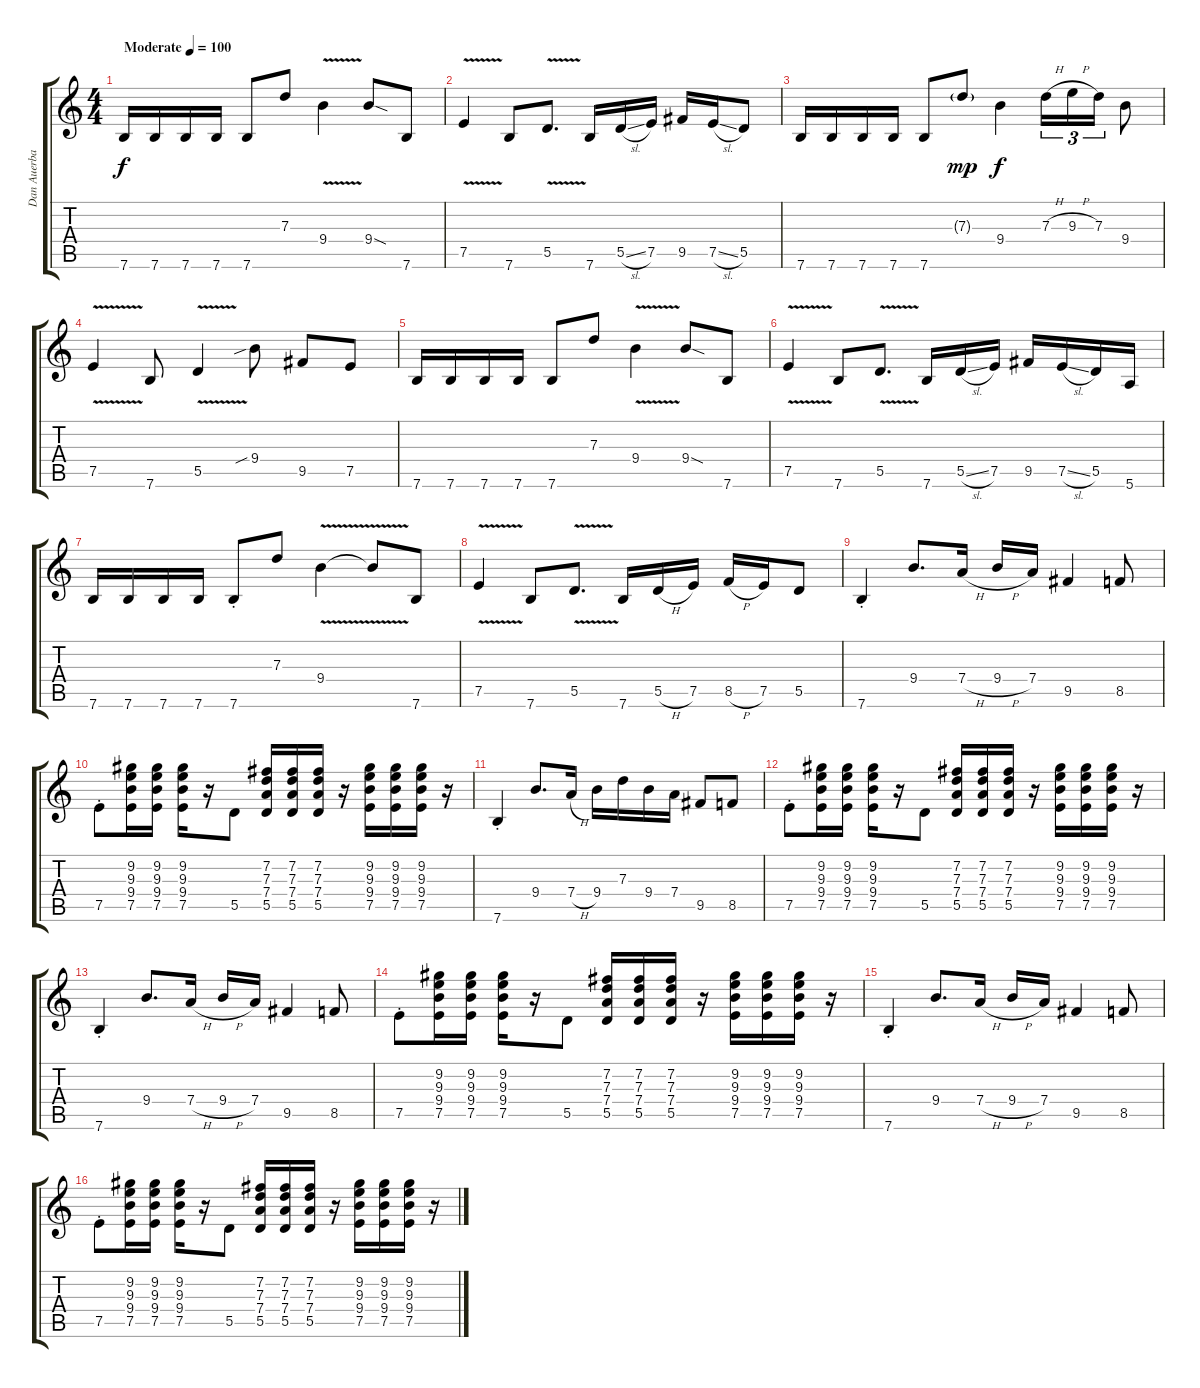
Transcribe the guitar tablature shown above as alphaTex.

\track ("Dan Auerbach" "Dan Auerba") {instrument distortionguitar}
\staff {score tabs}
\tuning (E4 B3 G3 D3 A2 E2) {hide}
\ts (4 4)
\tempo (100 "Moderate")
\clef g2
\ks c
7.6.16{dy f instrument distortionguitar} 7.6.16 7.6.16 7.6.16 7.6.8 7.3.8 9.4{v}.4 9.4{sod}.8 7.6.8 |
7.5{v}.4 7.6.8 5.5{v}.8{d} 7.6.16 5.5{sl}.16 7.5.16 9.5.16 7.5{sl}.16 5.5.8 |
7.6.16 7.6.16 7.6.16 7.6.16 7.6.8 7.3{g}.8{dy mp} 9.4.4{dy f} 7.3{h}.16{tu (3 2)} 9.3{h}.16{tu (3 2)} 7.3.16{tu (3 2)} 9.4.8 |
7.5{v}.4 7.6.8 5.5{v}.4 9.4{sib}.8 9.5.8 7.5.8 |
7.6.16 7.6.16 7.6.16 7.6.16 7.6.8 7.3.8 9.4{v}.4 9.4{sod}.8 7.6.8 |
7.5{v}.4 7.6.8 5.5{v}.8{d} 7.6.16 5.5{sl}.16 7.5.16 9.5.16 7.5{sl}.16 5.5.16 5.6.16 |
7.6.16 7.6.16 7.6.16 7.6.16 7.6{st}.8 7.3.8 9.4{v}.4 9.4{t}.8 7.6.8 |
7.5{v}.4 7.6.8 5.5{v}.8{d} 7.6.16 5.5{h}.16 7.5.16 8.5{h}.16 7.5.16 5.5.8 |
7.6{st}.4 9.4.8{d} 7.4{h}.16 9.4{h}.16 7.4.16 9.5.4 8.5.8 |
7.5{st}.8 (9.2 9.3 9.4 7.5).16 (9.2 9.3 9.4 7.5).16 (9.2 9.3 9.4 7.5).16 r.16 5.5.8 (7.2 7.3 7.4 5.5).16 (7.2 7.3 7.4 5.5).16 (7.2 7.3 7.4 5.5).16 r.16 (9.2 9.3 9.4 7.5).16 (9.2 9.3 9.4 7.5).16 (9.2 9.3 9.4 7.5).16 r.16 |
7.6{st}.4 9.4.8{d} 7.4{h}.16 9.4.16 7.3.16 9.4.16 7.4.16 9.5.8 8.5.8 |
7.5{st}.8 (9.2 9.3 9.4 7.5).16 (9.2 9.3 9.4 7.5).16 (9.2 9.3 9.4 7.5).16 r.16 5.5.8 (7.2 7.3 7.4 5.5).16 (7.2 7.3 7.4 5.5).16 (7.2 7.3 7.4 5.5).16 r.16 (9.2 9.3 9.4 7.5).16 (9.2 9.3 9.4 7.5).16 (9.2 9.3 9.4 7.5).16 r.16 |
7.6{st}.4 9.4.8{d} 7.4{h}.16 9.4{h}.16 7.4.16 9.5.4 8.5.8 |
7.5{st}.8 (9.2 9.3 9.4 7.5).16 (9.2 9.3 9.4 7.5).16 (9.2 9.3 9.4 7.5).16 r.16 5.5.8 (7.2 7.3 7.4 5.5).16 (7.2 7.3 7.4 5.5).16 (7.2 7.3 7.4 5.5).16 r.16 (9.2 9.3 9.4 7.5).16 (9.2 9.3 9.4 7.5).16 (9.2 9.3 9.4 7.5).16 r.16 |
7.6{st}.4 9.4.8{d} 7.4{h}.16 9.4{h}.16 7.4.16 9.5.4 8.5.8 |
7.5{st}.8 (9.2 9.3 9.4 7.5).16 (9.2 9.3 9.4 7.5).16 (9.2 9.3 9.4 7.5).16 r.16 5.5.8 (7.2 7.3 7.4 5.5).16 (7.2 7.3 7.4 5.5).16 (7.2 7.3 7.4 5.5).16 r.16 (9.2 9.3 9.4 7.5).16 (9.2 9.3 9.4 7.5).16 (9.2 9.3 9.4 7.5).16 r.16
